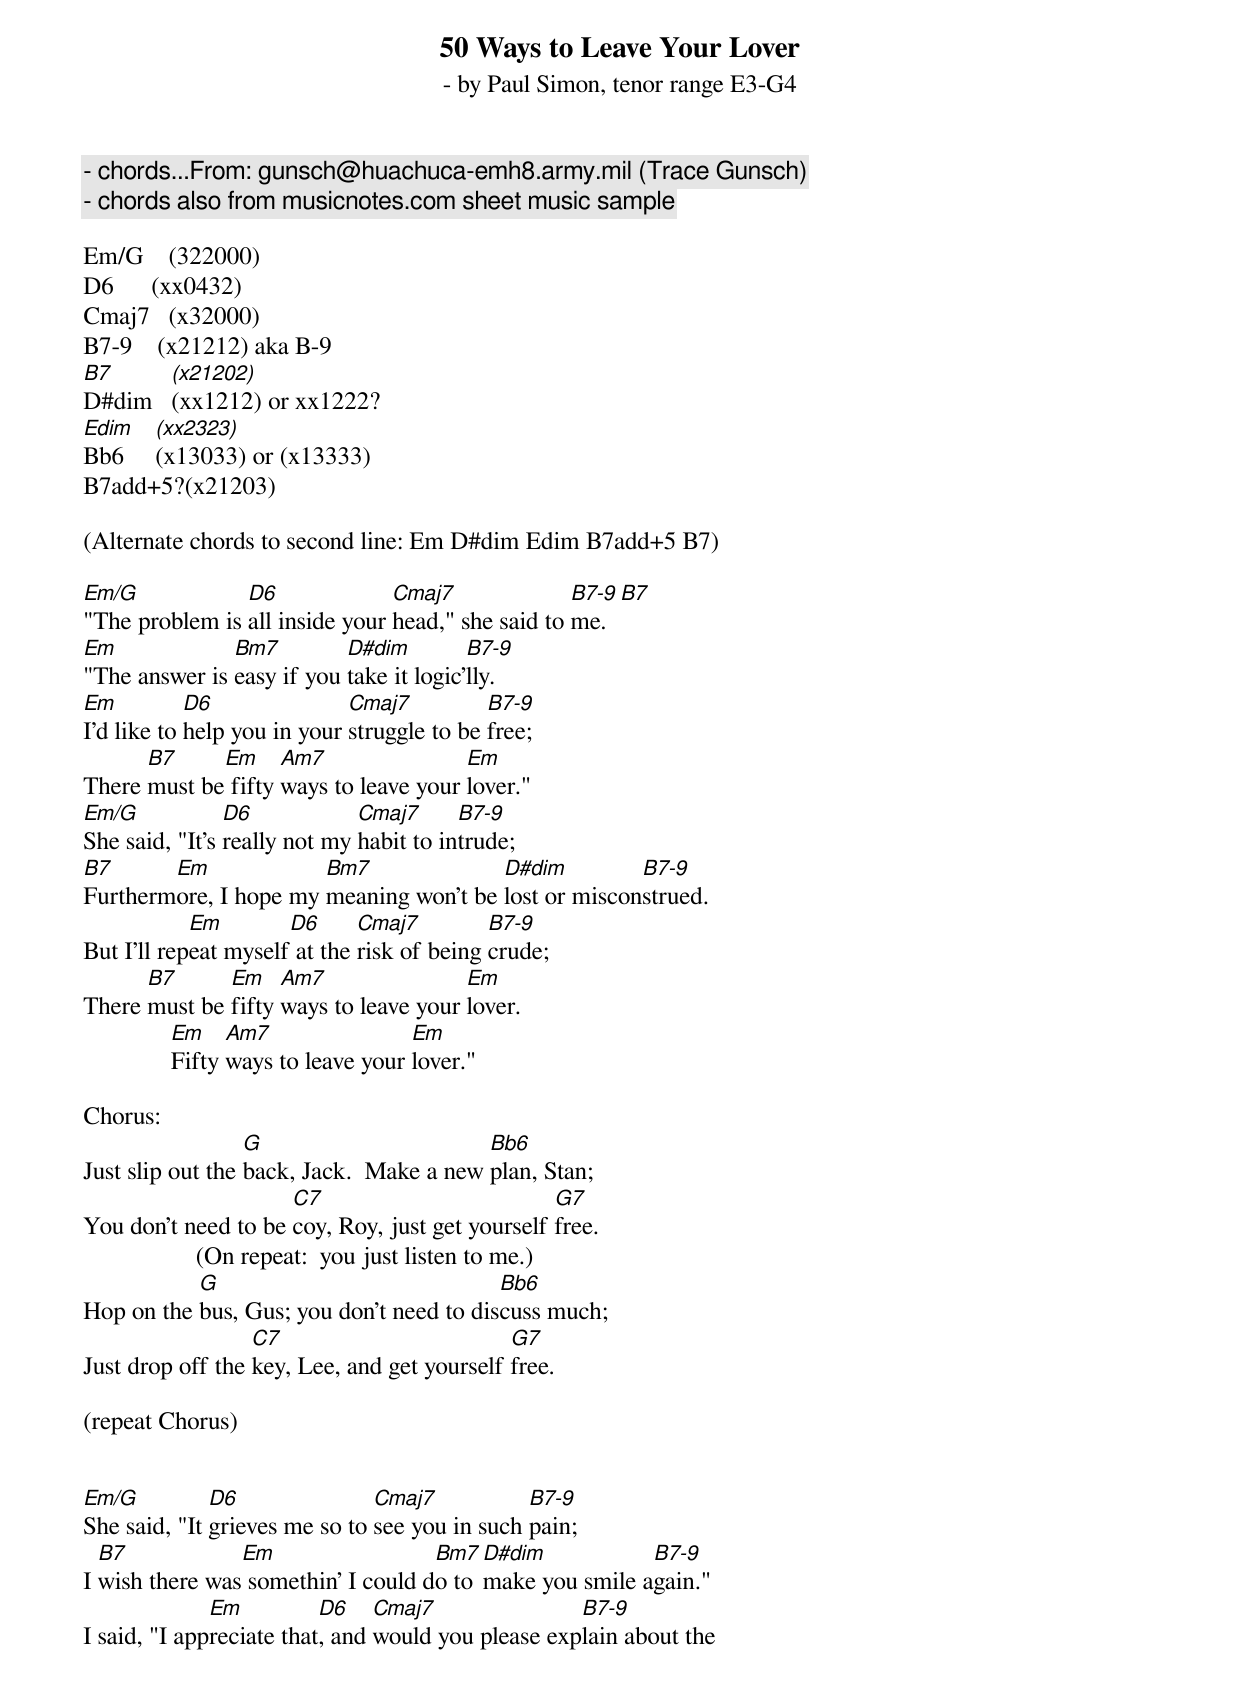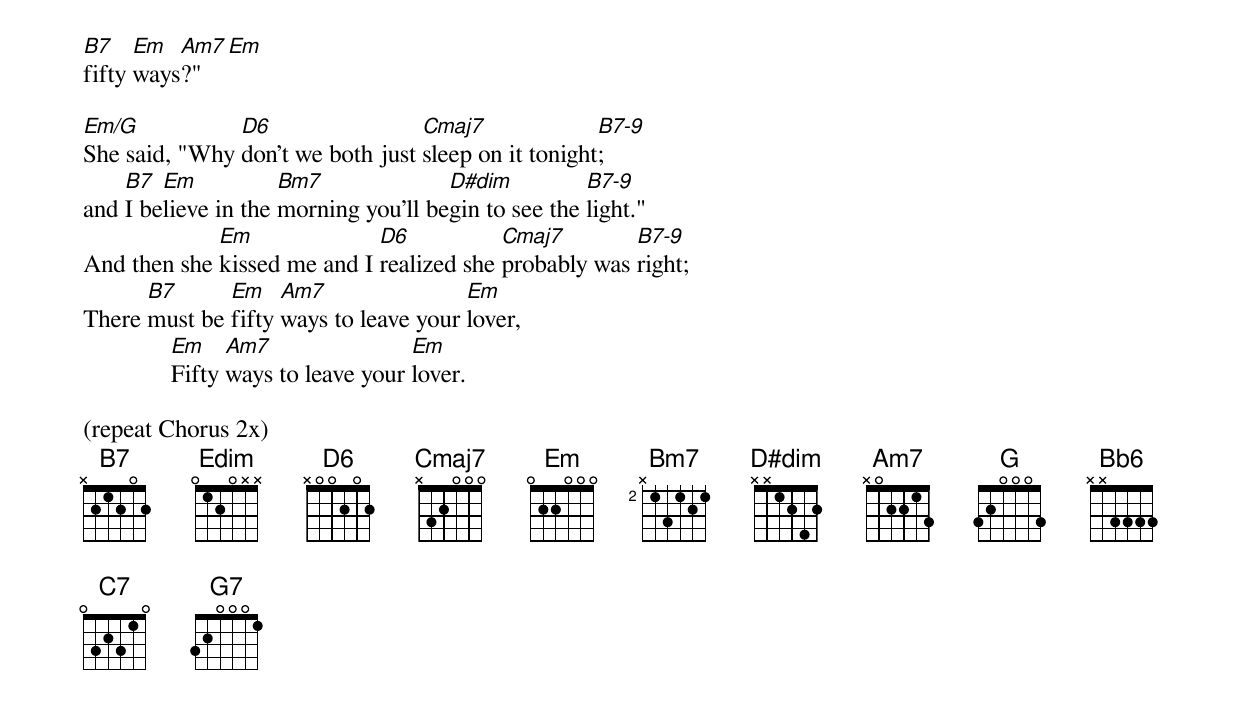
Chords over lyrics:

50 Ways to Leave Your Lover
 - by Paul Simon, tenor range E3-G4
 - chords...From: gunsch@huachuca-emh8.army.mil (Trace Gunsch)
 - chords also from musicnotes.com sheet music sample

Em/G    (322000)
D6      (xx0432)
Cmaj7   (x32000)
B7-9    (x21212) aka B-9
B7      (x21202)
D#dim   (xx1212) or xx1222?
Edim    (xx2323)
Bb6     (x13033) or (x13333)
B7add+5?(x21203)

(Alternate chords to second line: Em D#dim Edim B7add+5 B7)

Em/G            D6              Cmaj7              B7-9  B7
"The problem is all inside your head," she said to me.
Em             Bm7         D#dim         B7-9
"The answer is easy if you take it logic'lly.
Em          D6               Cmaj7          B7-9
I'd like to help you in your struggle to be free;
      B7     Em     Am7                Em
There must be fifty ways to leave your lover."
Em/G            D6            Cmaj7      B7-9
She said, "It's really not my habit to intrude;
B7      Em             Bm7              D#dim         B7-9
Furthermore, I hope my meaning won't be lost or misconstrued.
            Em        D6      Cmaj7         B7-9
But I'll repeat myself at the risk of being crude;
      B7      Em    Am7                Em
There must be fifty ways to leave your lover.
              Em    Am7                Em
              Fifty ways to leave your lover."

Chorus:
                  G                       Bb6
Just slip out the back, Jack.  Make a new plan, Stan;
                     C7                          G7
You don't need to be coy, Roy, just get yourself free.
                  (On repeat:  you just listen to me.)
           G                              Bb6
Hop on the bus, Gus; you don't need to discuss much;
                  C7                         G7
Just drop off the key, Lee, and get yourself free.

(repeat Chorus)


Em/G          D6               Cmaj7           B7-9
She said, "It grieves me so to see you in such pain;
  B7            Em                  Bm7  D#dim           B7-9
I wish there was somethin' I could do to make you smile again."
              Em          D6    Cmaj7               B7-9
I said, "I appreciate that, and would you please explain about the
B7    Em  Am7  Em
fifty ways?"

Em/G           D6                 Cmaj7              B7-9
She said, "Why don't we both just sleep on it tonight;
    B7  Em           Bm7              D#dim          B7-9
and I believe in the morning you'll begin to see the light."
             Em              D6           Cmaj7        B7-9
And then she kissed me and I realized she probably was right;
      B7      Em    Am7                Em
There must be fifty ways to leave your lover,
              Em    Am7                Em
              Fifty ways to leave your lover.

(repeat Chorus 2x)
